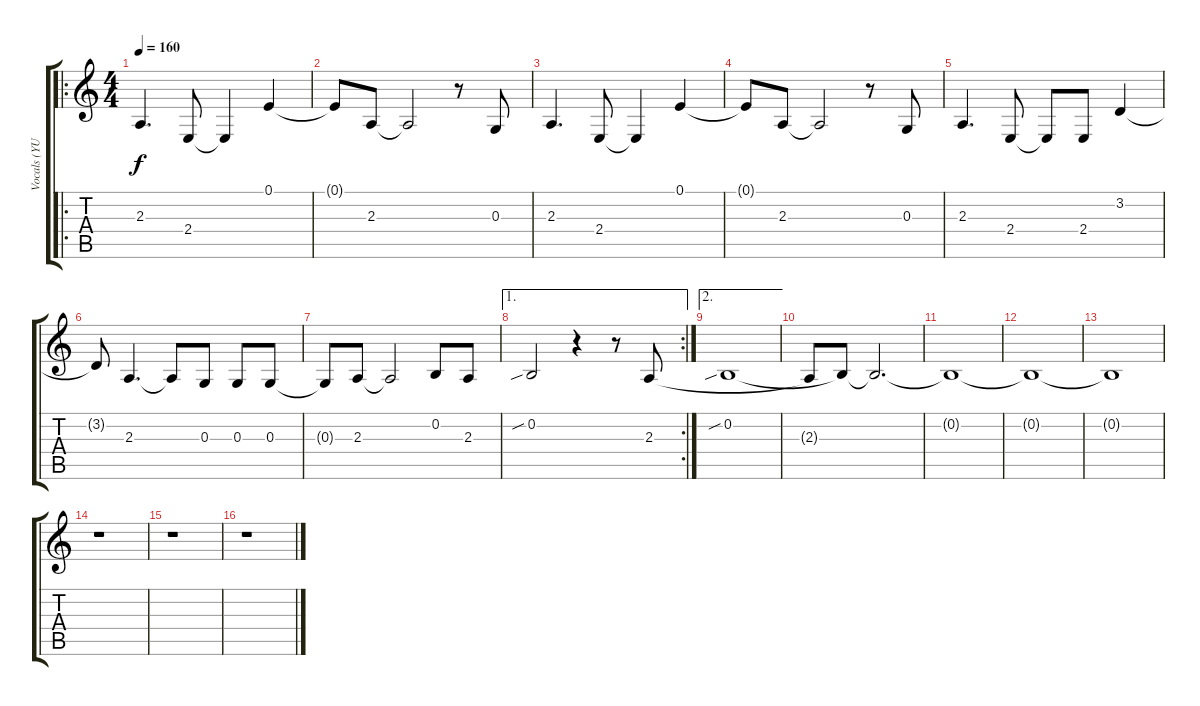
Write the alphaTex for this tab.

\track ("Vocals (YUKI)" "Vocals (YU") {instrument tenorsax}
\staff {score tabs}
\tuning (E4 B3 G3 D3 A2 E2) {hide}
\ro
\ts (4 4)
\tempo 160
\clef g2
\ks c
2.3.4{d dy f} 2.4.8 2.4{t}.4 0.1.4 |
0.1{t}.8 2.3.8 2.3{t}.2 r.8 0.3.8 |
2.3.4{d} 2.4.8 2.4{t}.4 0.1.4 |
0.1{t}.8 2.3.8 2.3{t}.2 r.8 0.3.8 |
2.3.4{d} 2.4.8 2.4{t}.8 2.4.8 3.2.4 |
3.2{t}.8 2.3.4{d} 2.3{t}.8 0.3.8 0.3.8 0.3.8 |
0.3{t}.8 2.3.8 2.3{t}.2 0.2.8 2.3.8 |
\ae 1
\rc 2
0.2{sib}.2 r.4 r.8 2.3.8 |
\ae 2
0.2{sib}.1 |
2.3{t}.8 0.2{t}.8 0.2{t}.2{d} |
0.2{t}.1 |
0.2{t}.1 |
0.2{t}.1{volume 3} |
r.1{volume 11} |
r.1 |
r.1
